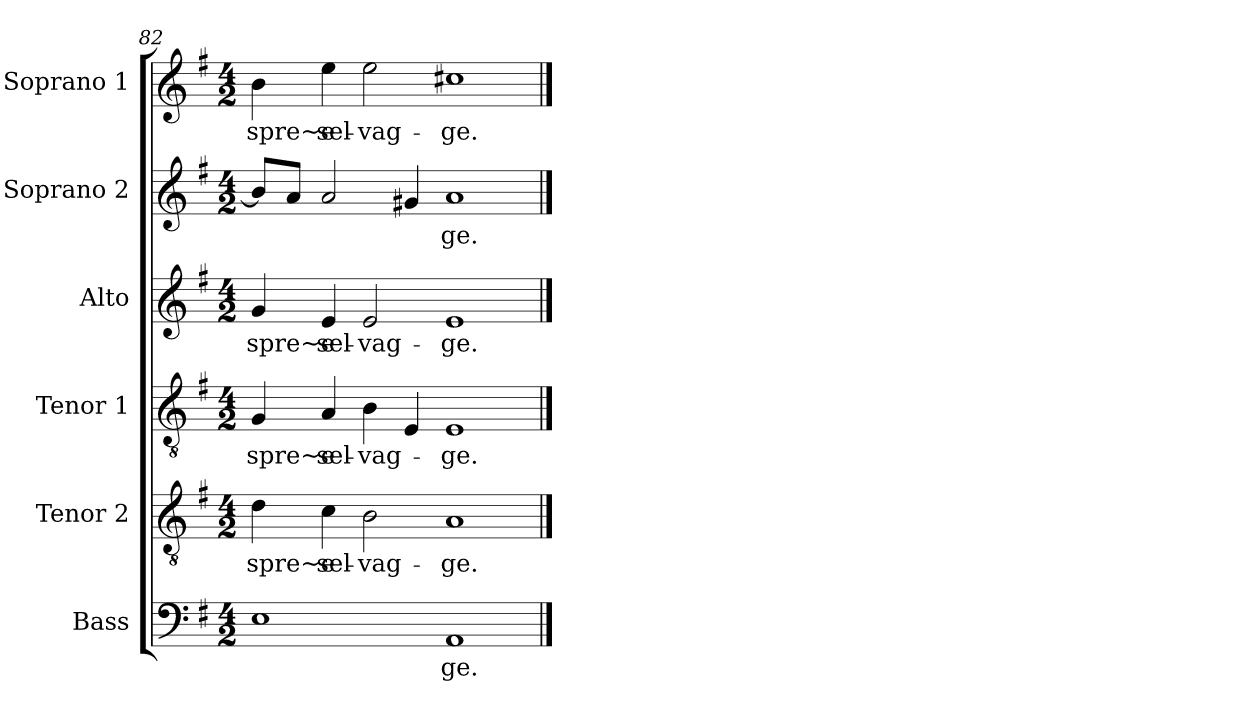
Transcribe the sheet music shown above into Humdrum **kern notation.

**kern	**text	**kern	**text	**kern	**text	**kern	**text	**kern	**text	**kern	**text
*part6	*part6	*part5	*part5	*part4	*part4	*part3	*part3	*part2	*part2	*part1	*part1
*staff6	*staff6	*staff5	*staff5	*staff4	*staff4	*staff3	*staff3	*staff2	*staff2	*staff1	*staff1
*I"Bass	*	*I"Tenor 2	*	*I"Tenor 1	*	*I"Alto	*	*I"Soprano 2	*	*I"Soprano 1	*
*I'B	*	*I'T 2	*	*I'T 1	*	*I'A	*	*I'S 2	*	*I'S 1	*
*clefF4	*	*clefGv2	*	*clefGv2	*	*clefG2	*	*clefG2	*	*clefG2	*
*k[f#]	*	*k[f#]	*	*k[f#]	*	*k[f#]	*	*k[f#]	*	*k[f#]	*
*G:	*	*G:	*	*G:	*	*G:	*	*G:	*	*G:	*
*M4/2	*	*M4/2	*	*M4/2	*	*M4/2	*	*M4/2	*	*M4/2	*
=82	=82	=82	=82	=82	=82	=82	=82	=82	=82	=82	=82
!	!	!	!LO:LY:b	!	!LO:LY:b	!	!LO:LY:b	!	!	!	!LO:LY:b
1E	.	4d\	-spre~e	4G/	-spre~e	4g/	-spre~e	8b/L]	.	4b\	-spre~e
.	.	.	.	.	.	.	.	8a/J	.	.	.
!	!	!	!LO:LY:b	!	!LO:LY:b	!	!LO:LY:b	!	!	!	!LO:LY:b
.	.	4c\	sel-	4A/	sel-	4e/	sel-	2a/	.	4ee\	sel-
!	!	!	!LO:LY:b	!	!LO:LY:b	!	!LO:LY:b	!	!	!	!LO:LY:b
.	.	2B\	-vag-	4B\	-vag-	2e/	-vag-	.	.	2ee\	-vag-
.	.	.	.	4E/	.	.	.	4g#X/	.	.	.
!	!LO:LY:b	!	!LO:LY:b	!	!LO:LY:b	!	!LO:LY:b	!	!LO:LY:b	!	!LO:LY:b
1AA	-ge.	1A	-ge.	1E	-ge.	1e	-ge.	1a	-ge.	1cc#X	-ge.
==	==	==	==	==	==	==	==	==	==	==	==
*-	*-	*-	*-	*-	*-	*-	*-	*-	*-	*-	*-
